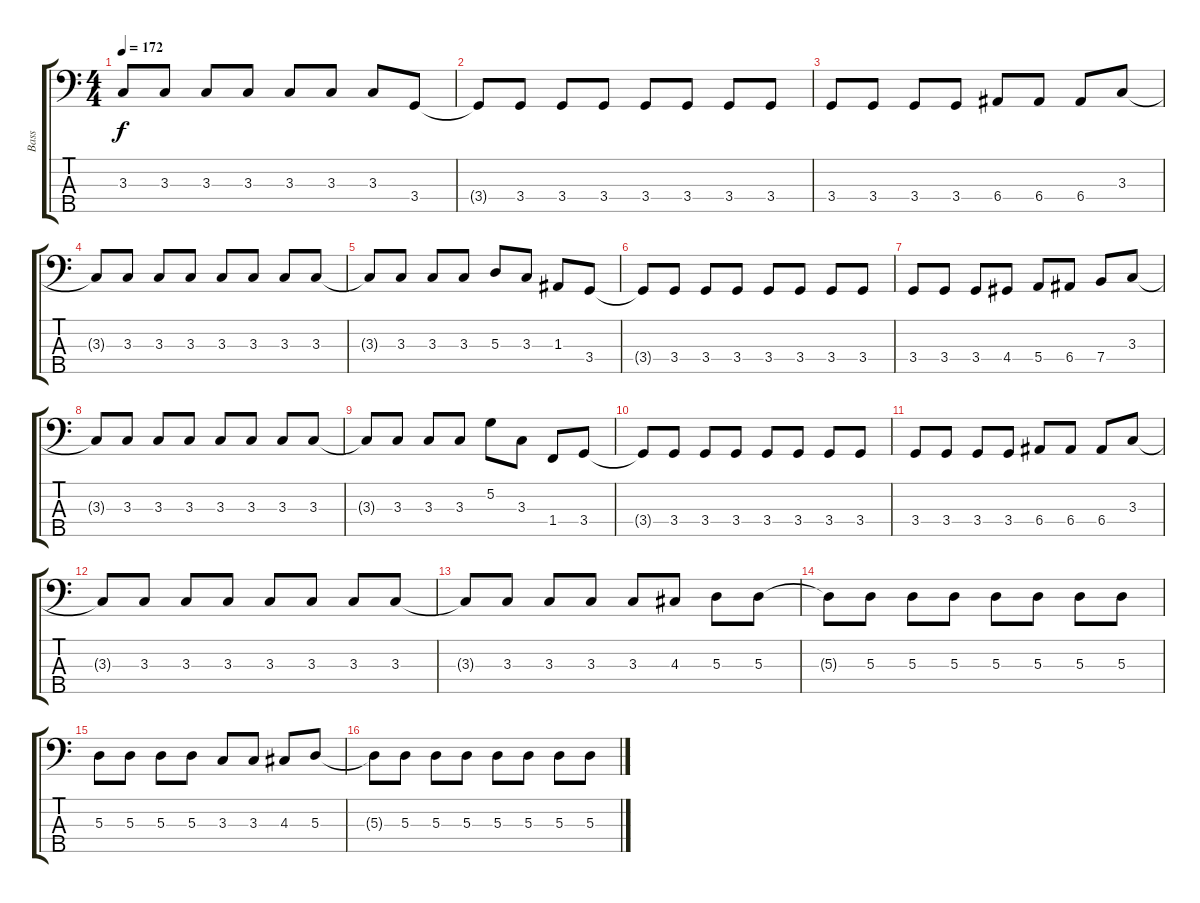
\track ("Bass" "Bass") {instrument electricbassfinger}
\staff {score tabs}
\tuning (G2 D2 A1 E1 B0) {hide}
\ts (4 4)
\tempo 172
\clef f4
\ks c
3.3{t}.8{dy f} 3.3.8 3.3.8 3.3.8 3.3.8 3.3.8 3.3.8 3.4.8 |
3.4{t}.8 3.4.8 3.4.8 3.4.8 3.4.8 3.4.8 3.4.8 3.4.8 |
3.4.8 3.4.8 3.4.8 3.4.8 6.4.8 6.4.8 6.4.8 3.3.8 |
3.3{t}.8 3.3.8 3.3.8 3.3.8 3.3.8 3.3.8 3.3.8 3.3.8 |
3.3{t}.8 3.3.8 3.3.8 3.3.8 5.3.8 3.3.8 1.3.8 3.4.8 |
3.4{t}.8 3.4.8 3.4.8 3.4.8 3.4.8 3.4.8 3.4.8 3.4.8 |
3.4.8 3.4.8 3.4.8 4.4.8 5.4.8 6.4.8 7.4.8 3.3.8 |
\section ("" "")
3.3{t}.8 3.3.8 3.3.8 3.3.8 3.3.8 3.3.8 3.3.8 3.3.8 |
3.3{t}.8 3.3.8 3.3.8 3.3.8 5.2.8 3.3.8 1.4.8 3.4.8 |
3.4{t}.8 3.4.8 3.4.8 3.4.8 3.4.8 3.4.8 3.4.8 3.4.8 |
3.4.8 3.4.8 3.4.8 3.4.8 6.4.8 6.4.8 6.4.8 3.3.8 |
3.3{t}.8 3.3.8 3.3.8 3.3.8 3.3.8 3.3.8 3.3.8 3.3.8 |
3.3{t}.8 3.3.8 3.3.8 3.3.8 3.3.8 4.3.8 5.3.8 5.3.8 |
5.3{t}.8 5.3.8 5.3.8 5.3.8 5.3.8 5.3.8 5.3.8 5.3.8 |
5.3.8 5.3.8 5.3.8 5.3.8 3.3.8 3.3.8 4.3.8 5.3.8 |
\section ("" "")
5.3{t}.8 5.3.8 5.3.8 5.3.8 5.3.8 5.3.8 5.3.8 5.3.8
